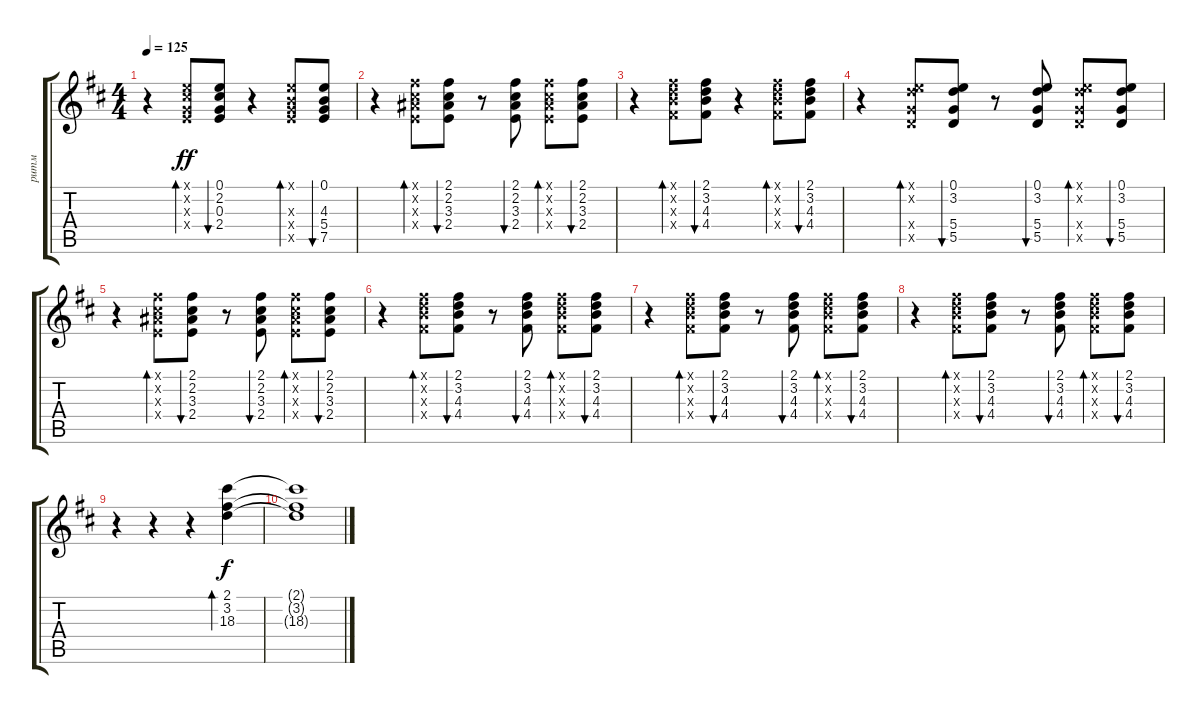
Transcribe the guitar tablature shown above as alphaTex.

\track ("ритм" "ритм") {instrument acousticguitarsteel}
\staff {score tabs}
\tuning (E4 B3 G3 D3 A2 E2) {hide}
\ts (4 4)
\tempo 125
\clef g2
\ks bminor
r.4{dy ff} (0.1{x} 2.2{x} 0.3{x} 2.4{x}).8{bd 60} (0.1 2.2 0.3 2.4).8{bu 60} r.4 (0.1{x} 4.3{x} 5.4{x} 7.5{x}).8{bd 60} (0.1 4.3 5.4 7.5).8{bu 60} |
r.4 (2.1{x} 2.2{x} 3.3{x} 2.4{x}).8{bd 60} (2.1 2.2 3.3 2.4).8{bu 60} r.8 (2.1 2.2 3.3 2.4).8{bu 60} (2.1{x} 2.2{x} 3.3{x} 2.4{x}).8{bd 60} (2.1 2.2 3.3 2.4).8{bu 60} |
r.4 (2.1{x} 3.2{x} 4.3{x} 4.4{x}).8{bd 60} (2.1 3.2 4.3 4.4).8{bu 60} r.4 (2.1{x} 3.2{x} 4.3{x} 4.4{x}).8{bd 60} (2.1 3.2 4.3 4.4).8{bu 60} |
r.4 (0.1{x} 3.2{x} 5.4{x} 5.5{x}).8{bd 60} (0.1 3.2 5.4 5.5).8{bu 60} r.8 (0.1 3.2 5.4 5.5).8{bu 60} (0.1{x} 3.2{x} 5.4{x} 5.5{x}).8{bd 60} (0.1 3.2 5.4 5.5).8{bu 60} |
r.4 (2.1{x} 2.2{x} 3.3{x} 2.4{x}).8{bd 60} (2.1 2.2 3.3 2.4).8{bu 60} r.8 (2.1 2.2 3.3 2.4).8{bu 60} (2.1{x} 2.2{x} 3.3{x} 2.4{x}).8{bd 60} (2.1 2.2 3.3 2.4).8{bu 60} |
r.4 (2.1{x} 3.2{x} 4.3{x} 4.4{x}).8{bd 60} (2.1 3.2 4.3 4.4).8{bu 60} r.8 (2.1 3.2 4.3 4.4).8{bu 60} (2.1{x} 3.2{x} 4.3{x} 4.4{x}).8{bd 60} (2.1 3.2 4.3 4.4).8{bu 60} |
r.4 (2.1{x} 3.2{x} 4.3{x} 4.4{x}).8{bd 60} (2.1 3.2 4.3 4.4).8{bu 60} r.8 (2.1 3.2 4.3 4.4).8{bu 60} (2.1{x} 3.2{x} 4.3{x} 4.4{x}).8{bd 60} (2.1 3.2 4.3 4.4).8{bu 60} |
r.4 (2.1{x} 3.2{x} 4.3{x} 4.4{x}).8{bd 60} (2.1 3.2 4.3 4.4).8{bu 60} r.8 (2.1 3.2 4.3 4.4).8{bu 60} (2.1{x} 3.2{x} 4.3{x} 4.4{x}).8{bd 60} (2.1 3.2 4.3 4.4).8{bu 60} |
r.4 r.4 r.4 (2.1 3.2 18.3).4{bd 240 dy f} |
(2.1{t} 3.2{t} 18.3{t}).1
